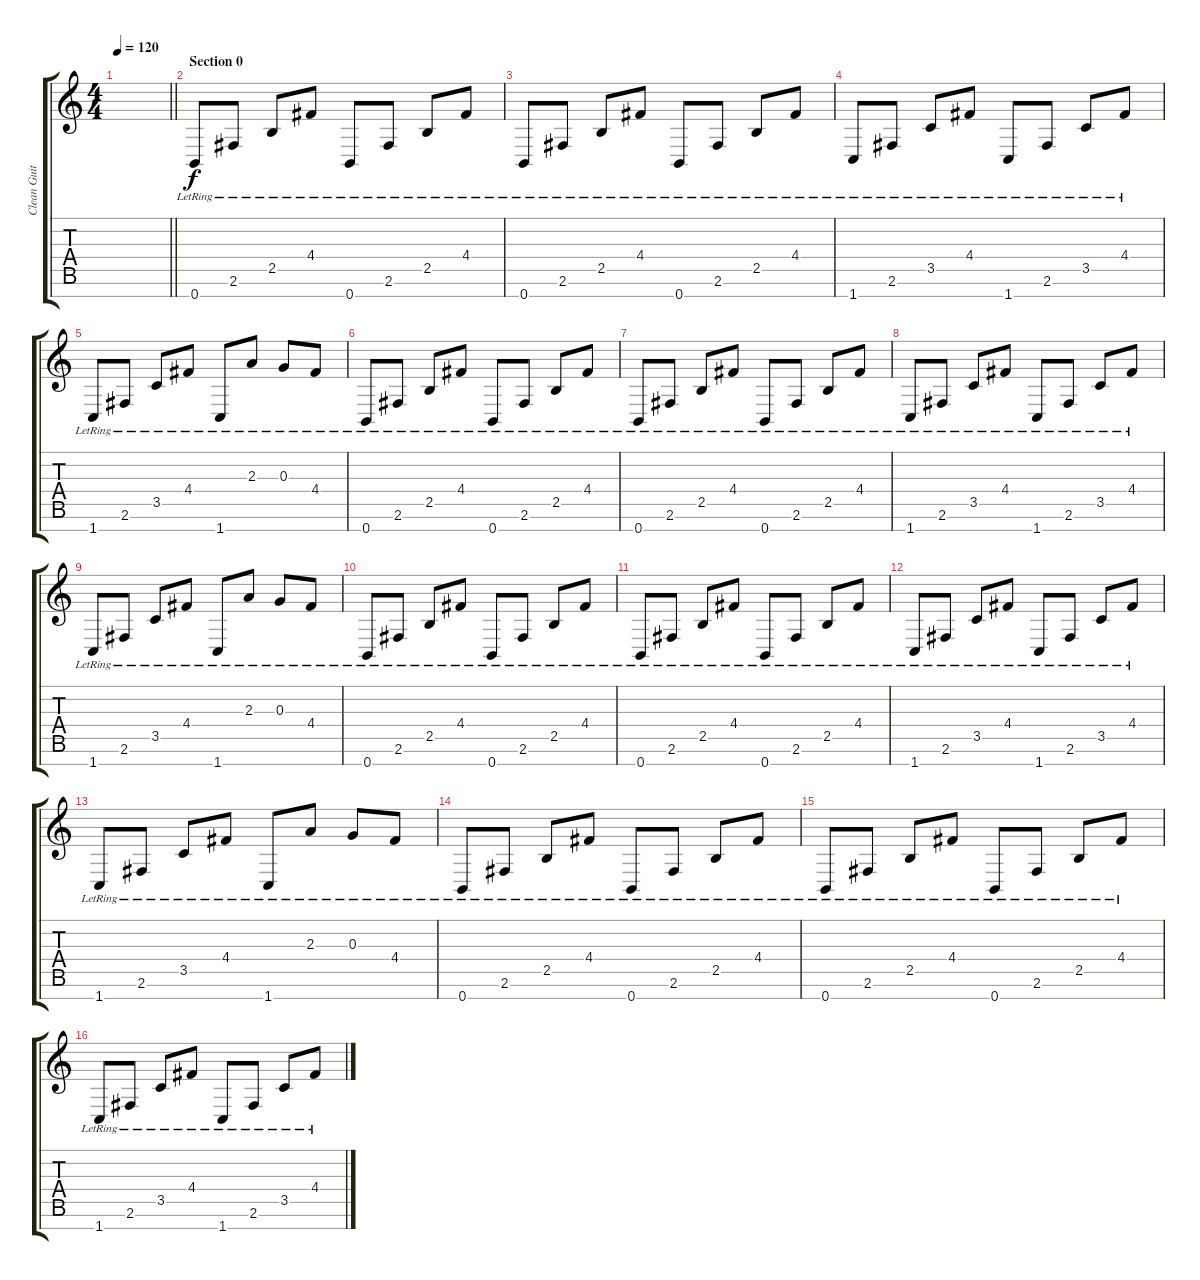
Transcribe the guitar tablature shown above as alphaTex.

\track ("Clean Guitar R" "Clean Guit") {instrument electricguitarmuted}
\staff {score tabs}
\tuning (E4 B3 G3 D3 A2 E2 B1) {hide}
\ts (4 4)
\tempo 120
\clef g2
\barLineRight lightlight
\ks c
|
\section ("" "Section 0")
0.7{lr}.8 2.6{lr}.8 2.5{lr}.8 4.4{lr}.8 0.7{lr}.8 2.6{lr}.8 2.5{lr}.8 4.4{lr}.8 |
0.7{lr}.8 2.6{lr}.8 2.5{lr}.8 4.4{lr}.8 0.7{lr}.8 2.6{lr}.8 2.5{lr}.8 4.4{lr}.8 |
1.7{lr}.8 2.6{lr}.8 3.5{lr}.8 4.4{lr}.8 1.7{lr}.8 2.6{lr}.8 3.5{lr}.8 4.4{lr}.8 |
1.7{lr}.8 2.6{lr}.8 3.5{lr}.8 4.4{lr}.8 1.7{lr}.8 2.3{lr}.8 0.3{lr}.8 4.4{lr}.8 |
0.7{lr}.8 2.6{lr}.8 2.5{lr}.8 4.4{lr}.8 0.7{lr}.8 2.6{lr}.8 2.5{lr}.8 4.4{lr}.8 |
0.7{lr}.8 2.6{lr}.8 2.5{lr}.8 4.4{lr}.8 0.7{lr}.8 2.6{lr}.8 2.5{lr}.8 4.4{lr}.8 |
1.7{lr}.8 2.6{lr}.8 3.5{lr}.8 4.4{lr}.8 1.7{lr}.8 2.6{lr}.8 3.5{lr}.8 4.4{lr}.8 |
1.7{lr}.8 2.6{lr}.8 3.5{lr}.8 4.4{lr}.8 1.7{lr}.8 2.3{lr}.8 0.3{lr}.8 4.4{lr}.8 |
0.7{lr}.8 2.6{lr}.8 2.5{lr}.8 4.4{lr}.8 0.7{lr}.8 2.6{lr}.8 2.5{lr}.8 4.4{lr}.8 |
0.7{lr}.8 2.6{lr}.8 2.5{lr}.8 4.4{lr}.8 0.7{lr}.8 2.6{lr}.8 2.5{lr}.8 4.4{lr}.8 |
1.7{lr}.8 2.6{lr}.8 3.5{lr}.8 4.4{lr}.8 1.7{lr}.8 2.6{lr}.8 3.5{lr}.8 4.4{lr}.8 |
1.7{lr}.8 2.6{lr}.8 3.5{lr}.8 4.4{lr}.8 1.7{lr}.8 2.3{lr}.8 0.3{lr}.8 4.4{lr}.8 |
0.7{lr}.8 2.6{lr}.8 2.5{lr}.8 4.4{lr}.8 0.7{lr}.8 2.6{lr}.8 2.5{lr}.8 4.4{lr}.8 |
0.7{lr}.8 2.6{lr}.8 2.5{lr}.8 4.4{lr}.8 0.7{lr}.8 2.6{lr}.8 2.5{lr}.8 4.4{lr}.8 |
1.7{lr}.8 2.6{lr}.8 3.5{lr}.8 4.4{lr}.8 1.7{lr}.8 2.6{lr}.8 3.5{lr}.8 4.4{lr}.8
